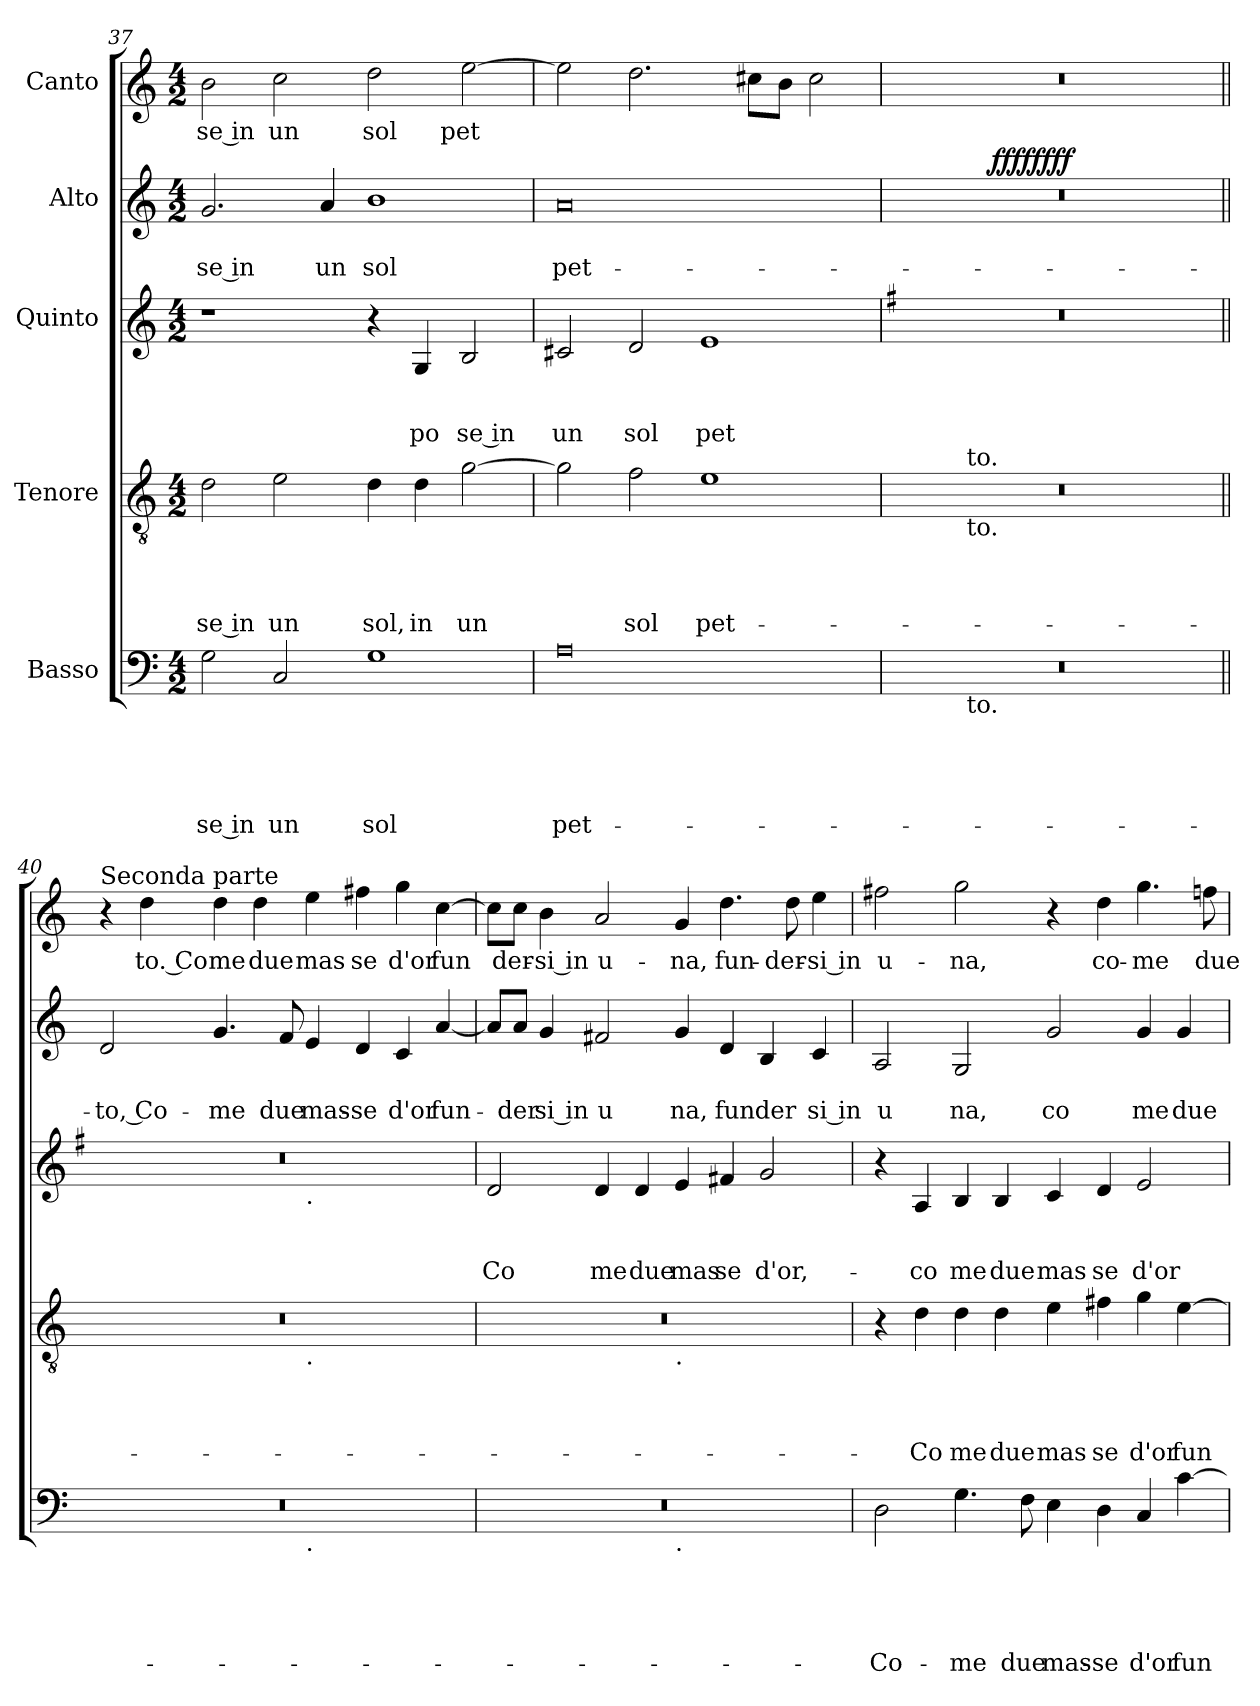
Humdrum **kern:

**kern	**text	**text	**text	**text	**text	**kern	**text	**text	**text	**text	**kern	**text	**text	**text	**kern	**text	**text	**dynam	**kern	**text
*part5	*part5	*part5	*part5	*part5	*part5	*part4	*part4	*part4	*part4	*part4	*part3	*part3	*part3	*part3	*part2	*part2	*part2	*part2	*part1	*part1
*staff5	*staff5	*staff5	*staff5	*staff5	*staff5	*staff4	*staff4	*staff4	*staff4	*staff4	*staff3	*staff3	*staff3	*staff3	*staff2	*staff2	*staff2	*staff2	*staff1	*staff1
*I"Basso	*	*	*	*	*	*I"Tenore	*	*	*	*	*I"Quinto	*	*	*	*I"Alto	*	*	*	*I"Canto	*
*clefF4	*	*	*	*	*	*clefGv2	*	*	*	*	*clefG2	*	*	*	*clefG2	*	*	*	*clefG2	*
*k[]	*	*	*	*	*	*k[]	*	*	*	*	*k[]	*	*	*	*k[]	*	*	*	*k[]	*
*C:	*	*	*	*	*	*C:	*	*	*	*	*C:	*	*	*	*C:	*	*	*	*C:	*
*M4/2	*	*	*	*	*	*M4/2	*	*	*	*	*M4/2	*	*	*	*M4/2	*	*	*	*M4/2	*
=37	=37	=37	=37	=37	=37	=37	=37	=37	=37	=37	=37	=37	=37	=37	=37	=37	=37	=37	=37	=37
!	!	!	!	!	!LO:LY:b:rj	!	!	!	!	!LO:LY:b:rj	!	!	!	!	!	!	!LO:LY:b:rj	!	!	!LO:LY:b:rj
2G\	.	.	.	.	-se in	2d\	.	.	.	-se in	1r	.	.	.	2.g/	.	-se in	.	2b\	se in
!	!	!	!	!	!LO:LY:b	!	!	!	!	!LO:LY:b	!	!	!	!	!	!	!	!	!	!LO:LY:b
2C/	.	.	.	.	un	2e\	.	.	.	un	.	.	.	.	.	.	.	.	2cc\	un
!	!	!	!	!	!	!	!	!	!	!	!	!	!	!	!	!	!LO:LY:b	!	!	!
.	.	.	.	.	.	.	.	.	.	.	.	.	.	.	4a/	.	un	.	.	.
!	!	!	!	!	!LO:LY:b	!	!	!	!	!LO:LY:b	!	!	!	!	!	!	!LO:LY:b	!	!	!LO:LY:b
1G	.	.	.	.	sol	4d\	.	.	.	sol,	4r	.	.	.	1b	.	sol	.	2dd\	sol
!	!	!	!	!	!	!	!	!	!	!LO:LY:b	!	!	!	!LO:LY:b	!	!	!	!	!	!
.	.	.	.	.	.	4d\	.	.	.	in	4G/	.	.	po	.	.	.	.	.	.
!	!	!	!	!	!	!	!	!	!	!LO:LY:b	!	!	!	!LO:LY:b:rj	!	!	!	!	!	!LO:LY:b
.	.	.	.	.	.	[>2g\	.	.	.	un	2B/	.	.	se in	.	.	.	.	[>2ee\	pet
=38	=38	=38	=38	=38	=38	=38	=38	=38	=38	=38	=38	=38	=38	=38	=38	=38	=38	=38	=38	=38
!	!	!	!	!	!LO:LY:b	!	!	!	!	!	!	!	!	!LO:LY:b	!	!	!LO:LY:b	!	!	!
0A	.	.	.	.	pet-	2g\]	.	.	.	.	2c#X/	.	.	un	0a	.	pet-	.	2ee\]	.
!	!	!	!	!	!	!	!	!	!	!LO:LY:b	!	!	!	!LO:LY:b	!	!	!	!	!	!
.	.	.	.	.	.	2f\	.	.	.	sol	2d/	.	.	sol	.	.	.	.	2.dd\	.
!	!	!	!	!	!	!	!	!	!	!LO:LY:b	!	!	!	!LO:LY:b	!	!	!	!	!	!
.	.	.	.	.	.	1e	.	.	.	pet-	1e	.	.	pet	.	.	.	.	.	.
.	.	.	.	.	.	.	.	.	.	.	.	.	.	.	.	.	.	.	8cc#X\L	.
.	.	.	.	.	.	.	.	.	.	.	.	.	.	.	.	.	.	.	8b\J	.
.	.	.	.	.	.	.	.	.	.	.	.	.	.	.	.	.	.	.	2cc#\	.
=39	=39	=39	=39	=39	=39	=39	=39	=39	=39	=39	=39	=39	=39	=39	=39	=39	=39	=39	=39	=39
*	*	*	*	*	*	*	*	*	*	*	*k[f#]	*	*	*	*	*	*	*	*	*
*	*	*	*	*	*	*	*	*	*	*	*G:	*	*	*	*	*	*	*	*	*
*^	*	*	*	*	*	*^	*	*	*	*	*	*	*	*	*^	*	*	*	*	*
0r	4.ryy	.	.	.	.	.	0r	4.ryy	.	.	.	.	0r	.	.	.	0r	4...ryy	.	.	.	0r	.
!	!	!	!	!	!	!	!	!LO:TX:b:t=to.	!	!	!	!	!	!	!	!	!	!	!	!	!	!	!
!	!	!	!	!	!	!	!	!LO:TX:a:t=to.	!	!	!	!	!	!	!	!	!	!	!	!	!	!	!
!	!LO:TX:b:t=to.	!	!	!	!	!	!	!	!	!	!	!	!	!	!	!	!	!	!	!	!	!	!
.	1ryy	.	.	.	.	.	.	1ryy	.	.	.	.	.	.	.	.	.	.	.	.	.	.	.
!	!	!	!	!	!	!	!	!	!	!	!	!	!	!	!	!	!	!	!	!	!LO:DY:b	!	!
!	!	!	!	!	!	!	!	!	!	!	!	!	!	!	!	!	!	!	!	!	!LO:DY:n=1:b	!	!
.	.	.	.	.	.	.	.	.	.	.	.	.	.	.	.	.	.	1ryy	.	.	ffff ffff	.	.
.	2ryy	.	.	.	.	.	.	2ryy	.	.	.	.	.	.	.	.	.	.	.	.	.	.	.
.	.	.	.	.	.	.	.	.	.	.	.	.	.	.	.	.	.	2ryy	.	.	.	.	.
.	8ryy	.	.	.	.	.	.	8ryy	.	.	.	.	.	.	.	.	.	.	.	.	.	.	.
.	.	.	.	.	.	.	.	.	.	.	.	.	.	.	.	.	.	32ryy	.	.	.	.	.
=40||	=40||	=40||	=40||	=40||	=40||	=40||	=40||	=40||	=40||	=40||	=40||	=40||	=40||	=40||	=40||	=40||	=40||	=40||	=40||	=40||	=40||	=40||	=40||
!	!	!	!	!	!	!	!	!	!	!	!	!	!	!	!	!	!	!	!	!	!	!LO:TX:a:t=Seconda parte	!
!	!	!	!	!	!	!	!	!	!	!	!	!	!	!	!	!	!	!	!	!LO:LY:b:rj	!	!	!
*	*	*	*	*	*	*	*	*	*	*	*	*	*^	*	*	*	*v	*v	*	*	*	*	*
0r	1ryy	.	.	.	.	.	0r	1ryy	.	.	.	.	0r	1ryy	.	.	.	2d/	.	-to, Co-	.	4r	.
!	!	!	!	!	!	!	!	!	!	!	!	!	!	!	!	!	!	!	!	!	!	!	!LO:LY:b:rj
.	.	.	.	.	.	.	.	.	.	.	.	.	.	.	.	.	.	.	.	.	.	4dd\	to. Co
!	!	!	!	!	!	!	!	!	!	!	!	!	!	!	!	!	!	!	!	!LO:LY:b	!	!	!LO:LY:b
.	.	.	.	.	.	.	.	.	.	.	.	.	.	.	.	.	.	4.g/	.	-me	.	4dd\	me
!	!	!	!	!	!	!	!	!	!	!	!	!	!	!	!	!	!	!	!	!	!	!	!LO:LY:b
.	.	.	.	.	.	.	.	.	.	.	.	.	.	.	.	.	.	.	.	.	.	4dd\	due
!	!	!	!	!	!	!	!	!	!	!	!	!	!	!	!	!	!	!	!	!LO:LY:b	!	!	!
.	.	.	.	.	.	.	.	.	.	.	.	.	.	.	.	.	.	8f/	.	due	.	.	.
!	!	!	!	!	!	!	!	!	!	!	!	!	!	!LO:TX:b:t=.	!	!	!	!	!	!	!	!	!
!	!	!	!	!	!	!	!	!LO:TX:b:t=.	!	!	!	!	!	!	!	!	!	!	!	!	!	!	!
!	!LO:TX:b:t=.	!	!	!	!	!	!	!	!	!	!	!	!	!	!	!	!	!	!	!	!	!	!
!	!	!	!	!	!	!	!	!	!	!	!	!	!	!	!	!	!	!	!	!LO:LY:b	!	!	!LO:LY:b
.	1ryy	.	.	.	.	.	.	1ryy	.	.	.	.	.	1ryy	.	.	.	4e/	.	mas-	.	4ee\	mas
!	!	!	!	!	!	!	!	!	!	!	!	!	!	!	!	!	!	!	!	!LO:LY:b	!	!	!LO:LY:b
.	.	.	.	.	.	.	.	.	.	.	.	.	.	.	.	.	.	4d/	.	-se	.	4ff#X\	se
!	!	!	!	!	!	!	!	!	!	!	!	!	!	!	!	!	!	!	!	!LO:LY:b	!	!	!LO:LY:b
.	.	.	.	.	.	.	.	.	.	.	.	.	.	.	.	.	.	4c/	.	d'or	.	4gg\	d'or
!	!	!	!	!	!	!	!	!	!	!	!	!	!	!	!	!	!	!	!	!LO:LY:b	!	!	!LO:LY:b
.	.	.	.	.	.	.	.	.	.	.	.	.	.	.	.	.	.	[<4a/	.	fun-	.	[<4cc\	fun
*	*	*	*	*	*	*	*	*	*	*	*	*	*v	*v	*	*	*	*	*	*	*	*	*
!!LO:LB:g=z
=41	=41	=41	=41	=41	=41	=41	=41	=41	=41	=41	=41	=41	=41	=41	=41	=41	=41	=41	=41	=41	=41	=41
*	*	*	*	*	*	*	*	*	*	*	*	*	*k[]	*	*	*	*	*	*	*	*	*
*	*	*	*	*	*	*	*	*	*	*	*	*	*C:	*	*	*	*	*	*	*	*	*
*	*	*	*	*	*	*	*	*	*	*	*	*	*^	*	*	*	*	*	*	*	*	*
!	!	!	!	!	!	!	!	!	!	!	!	!	!	!	!	!	!LO:LY:b	!	!	!	!	!	!
*	*	*	*	*	*	*	*	*	*	*	*	*	*v	*v	*	*	*	*	*	*	*	*	*
0r	1ryy	.	.	.	.	.	0r	1ryy	.	.	.	.	2d/	.	.	Co	8a/L]	.	.	.	8cc\L]	.
!	!	!	!	!	!	!	!	!	!	!	!	!	!	!	!	!	!	!	!LO:LY:b	!	!	!LO:LY:b
.	.	.	.	.	.	.	.	.	.	.	.	.	.	.	.	.	8a/J	.	-der	.	8cc\J	der-
!	!	!	!	!	!	!	!	!	!	!	!	!	!	!	!	!	!	!	!LO:LY:b:rj	!	!	!LO:LY:b:rj
.	.	.	.	.	.	.	.	.	.	.	.	.	.	.	.	.	4g/	.	si in	.	4b\	-si in
!	!	!	!	!	!	!	!	!	!	!	!	!	!	!	!	!LO:LY:b	!	!	!LO:LY:b	!	!	!LO:LY:b
.	.	.	.	.	.	.	.	.	.	.	.	.	4d/	.	.	me	2f#X/	.	u	.	2a/	u-
!	!	!	!	!	!	!	!	!	!	!	!	!	!	!	!	!LO:LY:b	!	!	!	!	!	!
.	.	.	.	.	.	.	.	.	.	.	.	.	4d/	.	.	due	.	.	.	.	.	.
!	!	!	!	!	!	!	!	!LO:TX:b:t=.	!	!	!	!	!	!	!	!	!	!	!	!	!	!
!	!LO:TX:b:t=.	!	!	!	!	!	!	!	!	!	!	!	!	!	!	!	!	!	!	!	!	!
!	!	!	!	!	!	!	!	!	!	!	!	!	!	!	!	!LO:LY:b	!	!	!LO:LY:b	!	!	!LO:LY:b
.	1ryy	.	.	.	.	.	.	1ryy	.	.	.	.	4e/	.	.	mas	4g/	.	na,	.	4g/	-na,
!	!	!	!	!	!	!	!	!	!	!	!	!	!	!	!	!LO:LY:b	!	!	!LO:LY:b	!	!	!LO:LY:b
.	.	.	.	.	.	.	.	.	.	.	.	.	4f#X/	.	.	se	4d/	.	fun	.	4.dd\	fun-
!	!	!	!	!	!	!	!	!	!	!	!	!	!	!	!	!LO:LY:b	!	!	!LO:LY:b	!	!	!
.	.	.	.	.	.	.	.	.	.	.	.	.	2g/	.	.	d'or,-	4B/	.	der	.	.	.
!	!	!	!	!	!	!	!	!	!	!	!	!	!	!	!	!	!	!	!	!	!	!LO:LY:b
.	.	.	.	.	.	.	.	.	.	.	.	.	.	.	.	.	.	.	.	.	8dd\	-der-
!	!	!	!	!	!	!	!	!	!	!	!	!	!	!	!	!	!	!	!LO:LY:b:rj	!	!	!LO:LY:b:rj
.	.	.	.	.	.	.	.	.	.	.	.	.	.	.	.	.	4c/	.	si in	.	4ee\	-si in
=42	=42	=42	=42	=42	=42	=42	=42	=42	=42	=42	=42	=42	=42	=42	=42	=42	=42	=42	=42	=42	=42	=42
!	!	!	!	!	!	!LO:LY:b	!	!	!	!	!	!	!	!	!	!	!	!	!LO:LY:b	!	!	!LO:LY:b
*v	*v	*	*	*	*	*	*	*	*	*	*	*	*	*	*	*	*	*	*	*	*	*
*	*	*	*	*	*	*v	*v	*	*	*	*	*	*	*	*	*	*	*	*	*	*
2D\	.	.	.	.	-Co-	4r	.	.	.	.	4r	.	.	.	2A/	.	u	.	2ff#X\	u-
!	!	!	!	!	!	!	!	!	!	!LO:LY:b	!	!	!	!LO:LY:b	!	!	!	!	!	!
.	.	.	.	.	.	4d\	.	.	.	-Co	4A/	.	.	-co	.	.	.	.	.	.
!	!	!	!	!	!LO:LY:b	!	!	!	!	!LO:LY:b	!	!	!	!LO:LY:b	!	!	!LO:LY:b	!	!	!LO:LY:b
4.G\	.	.	.	.	-me	4d\	.	.	.	me	4B/	.	.	me	2G/	.	na,	.	2gg\	-na,
!	!	!	!	!	!	!	!	!	!	!LO:LY:b	!	!	!	!LO:LY:b	!	!	!	!	!	!
.	.	.	.	.	.	4d\	.	.	.	due	4B/	.	.	due	.	.	.	.	.	.
!	!	!	!	!	!LO:LY:b	!	!	!	!	!	!	!	!	!	!	!	!	!	!	!
8F\	.	.	.	.	due	.	.	.	.	.	.	.	.	.	.	.	.	.	.	.
!	!	!	!	!	!LO:LY:b	!	!	!	!	!LO:LY:b	!	!	!	!LO:LY:b	!	!	!LO:LY:b	!	!	!
4E\	.	.	.	.	mas-	4e\	.	.	.	mas	4c/	.	.	mas	2g/	.	co	.	4r	.
!	!	!	!	!	!LO:LY:b	!	!	!	!	!LO:LY:b	!	!	!	!LO:LY:b	!	!	!	!	!	!LO:LY:b
4D\	.	.	.	.	-se	4f#X\	.	.	.	se	4d/	.	.	se	.	.	.	.	4dd\	co-
!	!	!	!	!	!LO:LY:b	!	!	!	!	!LO:LY:b	!	!	!	!LO:LY:b	!	!	!LO:LY:b	!	!	!LO:LY:b
4C/	.	.	.	.	d'or	4g\	.	.	.	d'or	2e/	.	.	d'or	4g/	.	me	.	4.gg\	-me
!	!	!	!	!	!LO:LY:b	!	!	!	!	!LO:LY:b	!	!	!	!	!	!	!LO:LY:b	!	!	!
[>4c\	.	.	.	.	fun-	[>4e\	.	.	.	fun	.	.	.	.	4g/	.	due	.	.	.
!	!	!	!	!	!	!	!	!	!	!	!	!	!	!	!	!	!	!	!	!LO:LY:b
.	.	.	.	.	.	.	.	.	.	.	.	.	.	.	.	.	.	.	8ffn\	due
=	=	=	=	=	=	=	=	=	=	=	=	=	=	=	=	=	=	=	=	=
*-	*-	*-	*-	*-	*-	*-	*-	*-	*-	*-	*-	*-	*-	*-	*-	*-	*-	*-	*-	*-
